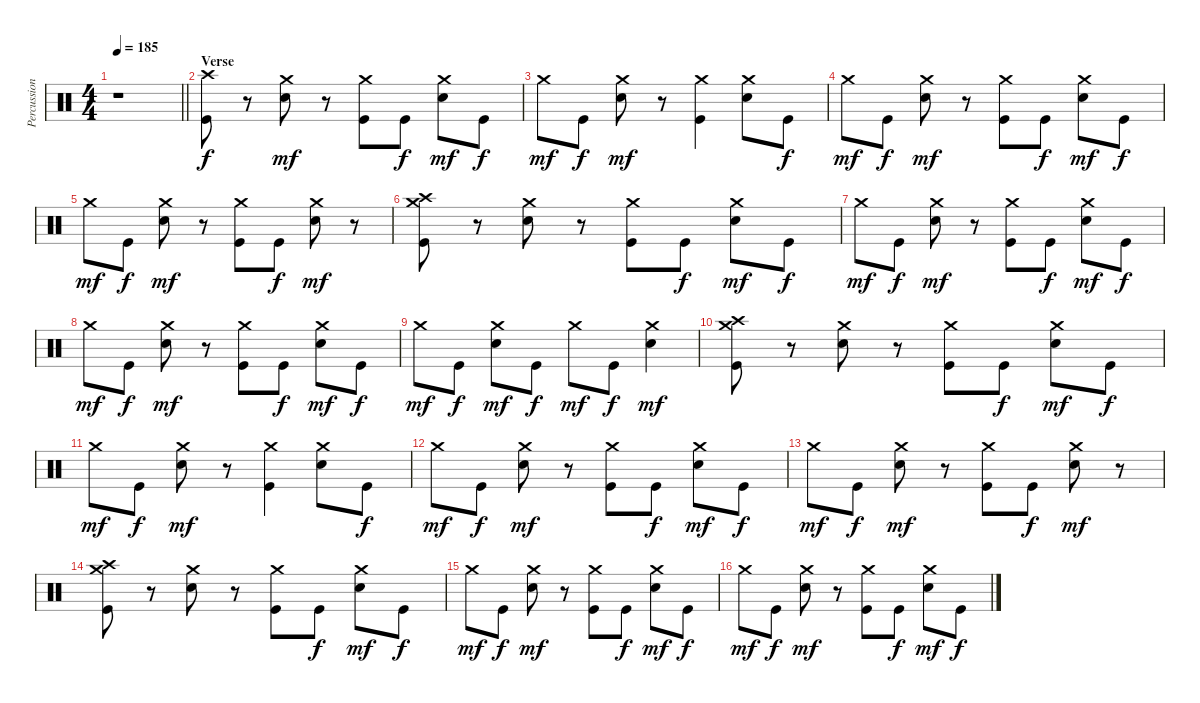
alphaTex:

\track ("Percussions" "Percussion") {instrument percussion}
\staff {score}
\articulation defaults
\ts (4 4)
\tempo 185
\clef neutral
\barLineRight lightlight
\ks c
r.1{dy mf} |
\section ("" "Verse")
("Kick (hit)" "Crash high (hit)").8{dy f} r.8 ("Electric Snare (hit)" "Crash medium (hit)").8{dy mf} r.8 ("Kick (hit)" "Crash medium (hit)").8 "Kick (hit)".8{dy f} ("Electric Snare (hit)" "Crash medium (hit)").8{dy mf} "Kick (hit)".8{dy f} |
"Crash medium (hit)".8{dy mf} "Kick (hit)".8{dy f} ("Electric Snare (hit)" "Crash medium (hit)").8{dy mf} r.8 ("Kick (hit)" "Crash medium (hit)").4 ("Electric Snare (hit)" "Crash medium (hit)").8 "Kick (hit)".8{dy f} |
"Crash medium (hit)".8{dy mf} "Kick (hit)".8{dy f} ("Electric Snare (hit)" "Crash medium (hit)").8{dy mf} r.8 ("Kick (hit)" "Crash medium (hit)").8 "Kick (hit)".8{dy f} ("Electric Snare (hit)" "Crash medium (hit)").8{dy mf} "Kick (hit)".8{dy f} |
"Crash medium (hit)".8{dy mf} "Kick (hit)".8{dy f} ("Electric Snare (hit)" "Crash medium (hit)").8{dy mf} r.8 ("Kick (hit)" "Crash medium (hit)").8 "Kick (hit)".8{dy f} ("Electric Snare (hit)" "Crash medium (hit)").8{dy mf} r.8 |
("Kick (hit)" "Crash medium (hit)" "Crash high (hit)").8 r.8 ("Electric Snare (hit)" "Crash medium (hit)").8 r.8 ("Kick (hit)" "Crash medium (hit)").8 "Kick (hit)".8{dy f} ("Electric Snare (hit)" "Crash medium (hit)").8{dy mf} "Kick (hit)".8{dy f} |
"Crash medium (hit)".8{dy mf} "Kick (hit)".8{dy f} ("Electric Snare (hit)" "Crash medium (hit)").8{dy mf} r.8 ("Kick (hit)" "Crash medium (hit)").8 "Kick (hit)".8{dy f} ("Electric Snare (hit)" "Crash medium (hit)").8{dy mf} "Kick (hit)".8{dy f} |
"Crash medium (hit)".8{dy mf} "Kick (hit)".8{dy f} ("Electric Snare (hit)" "Crash medium (hit)").8{dy mf} r.8 ("Kick (hit)" "Crash medium (hit)").8 "Kick (hit)".8{dy f} ("Electric Snare (hit)" "Crash medium (hit)").8{dy mf} "Kick (hit)".8{dy f} |
"Crash medium (hit)".8{dy mf} "Kick (hit)".8{dy f} ("Electric Snare (hit)" "Crash medium (hit)").8{dy mf} "Kick (hit)".8{dy f} "Crash medium (hit)".8{dy mf} "Kick (hit)".8{dy f} ("Electric Snare (hit)" "Crash medium (hit)").4{dy mf} |
("Kick (hit)" "Crash medium (hit)" "Crash high (hit)").8 r.8 ("Electric Snare (hit)" "Crash medium (hit)").8 r.8 ("Kick (hit)" "Crash medium (hit)").8 "Kick (hit)".8{dy f} ("Electric Snare (hit)" "Crash medium (hit)").8{dy mf} "Kick (hit)".8{dy f} |
"Crash medium (hit)".8{dy mf} "Kick (hit)".8{dy f} ("Electric Snare (hit)" "Crash medium (hit)").8{dy mf} r.8 ("Kick (hit)" "Crash medium (hit)").4 ("Electric Snare (hit)" "Crash medium (hit)").8 "Kick (hit)".8{dy f} |
"Crash medium (hit)".8{dy mf} "Kick (hit)".8{dy f} ("Electric Snare (hit)" "Crash medium (hit)").8{dy mf} r.8 ("Kick (hit)" "Crash medium (hit)").8 "Kick (hit)".8{dy f} ("Electric Snare (hit)" "Crash medium (hit)").8{dy mf} "Kick (hit)".8{dy f} |
"Crash medium (hit)".8{dy mf} "Kick (hit)".8{dy f} ("Electric Snare (hit)" "Crash medium (hit)").8{dy mf} r.8 ("Kick (hit)" "Crash medium (hit)").8 "Kick (hit)".8{dy f} ("Electric Snare (hit)" "Crash medium (hit)").8{dy mf} r.8 |
("Kick (hit)" "Crash medium (hit)" "Crash high (hit)").8 r.8 ("Electric Snare (hit)" "Crash medium (hit)").8 r.8 ("Kick (hit)" "Crash medium (hit)").8 "Kick (hit)".8{dy f} ("Electric Snare (hit)" "Crash medium (hit)").8{dy mf} "Kick (hit)".8{dy f} |
"Crash medium (hit)".8{dy mf} "Kick (hit)".8{dy f} ("Electric Snare (hit)" "Crash medium (hit)").8{dy mf} r.8 ("Kick (hit)" "Crash medium (hit)").8 "Kick (hit)".8{dy f} ("Electric Snare (hit)" "Crash medium (hit)").8{dy mf} "Kick (hit)".8{dy f} |
"Crash medium (hit)".8{dy mf} "Kick (hit)".8{dy f} ("Electric Snare (hit)" "Crash medium (hit)").8{dy mf} r.8 ("Kick (hit)" "Crash medium (hit)").8 "Kick (hit)".8{dy f} ("Electric Snare (hit)" "Crash medium (hit)").8{dy mf} "Kick (hit)".8{dy f}
